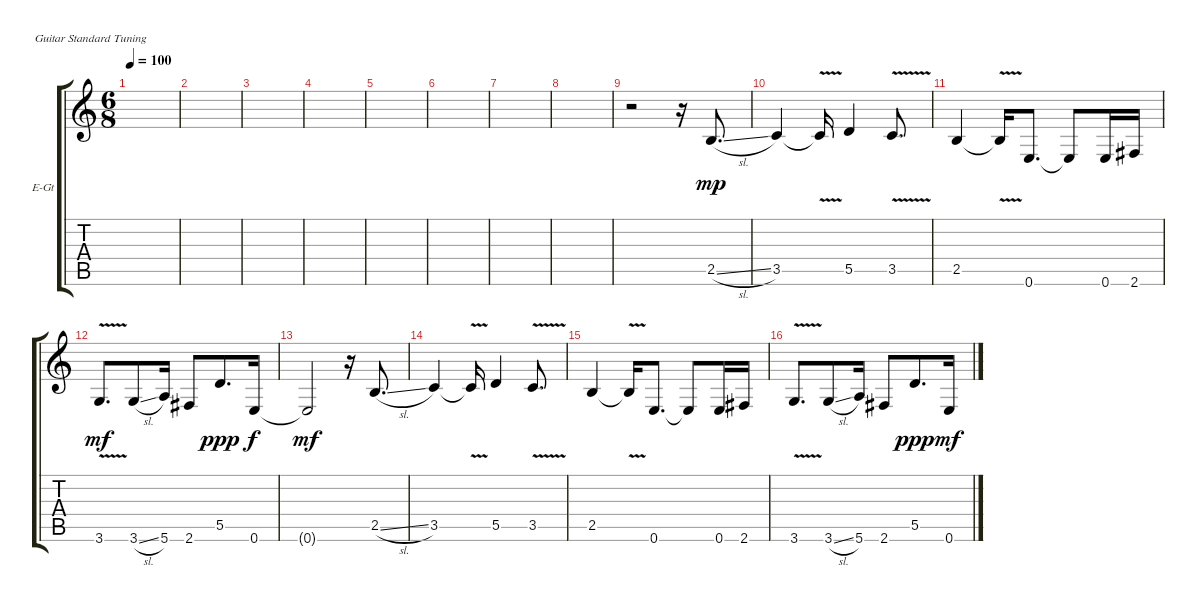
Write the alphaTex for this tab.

\defaultSystemsLayout 4
\bracketExtendMode groupsimilarinstruments
\firstSystemTrackNameOrientation horizontal
\otherSystemsTrackNameOrientation horizontal
\track ("Extra Guitar" "E-Gt") {instrument distortionguitar}
\staff {score tabs}
\tuning (E4 B3 G3 D3 A2 E2)
\ts (6 8)
\tempo 100
\clef g2
\ks c
|
|
|
|
|
|
|
|
r.2 r.16 2.5{sl}.8{d dy mp} |
3.5.4 3.5{v t}.16 5.5.4 3.5{v}.8{d} |
2.5.4 2.5{v t}.16 0.6.8{d} 0.6{t}.8 0.6.16 2.6.16 |
3.6{v}.8{d dy mf} 3.6{sl}.8 5.6.16 2.6.8 5.5.8{d dy ppp} 0.6.16{dy f} |
0.6{t}.2{dy mf} r.16 2.5{sl}.8{d} |
3.5.4 3.5{v t}.16 5.5.4 3.5{v}.8{d} |
2.5.4 2.5{v t}.16 0.6.8{d} 0.6{t}.8 0.6.16 2.6.16 |
3.6{v}.8{d} 3.6{sl}.8 5.6.16 2.6.8 5.5.8{d dy ppp} 0.6.16{dy mf}
